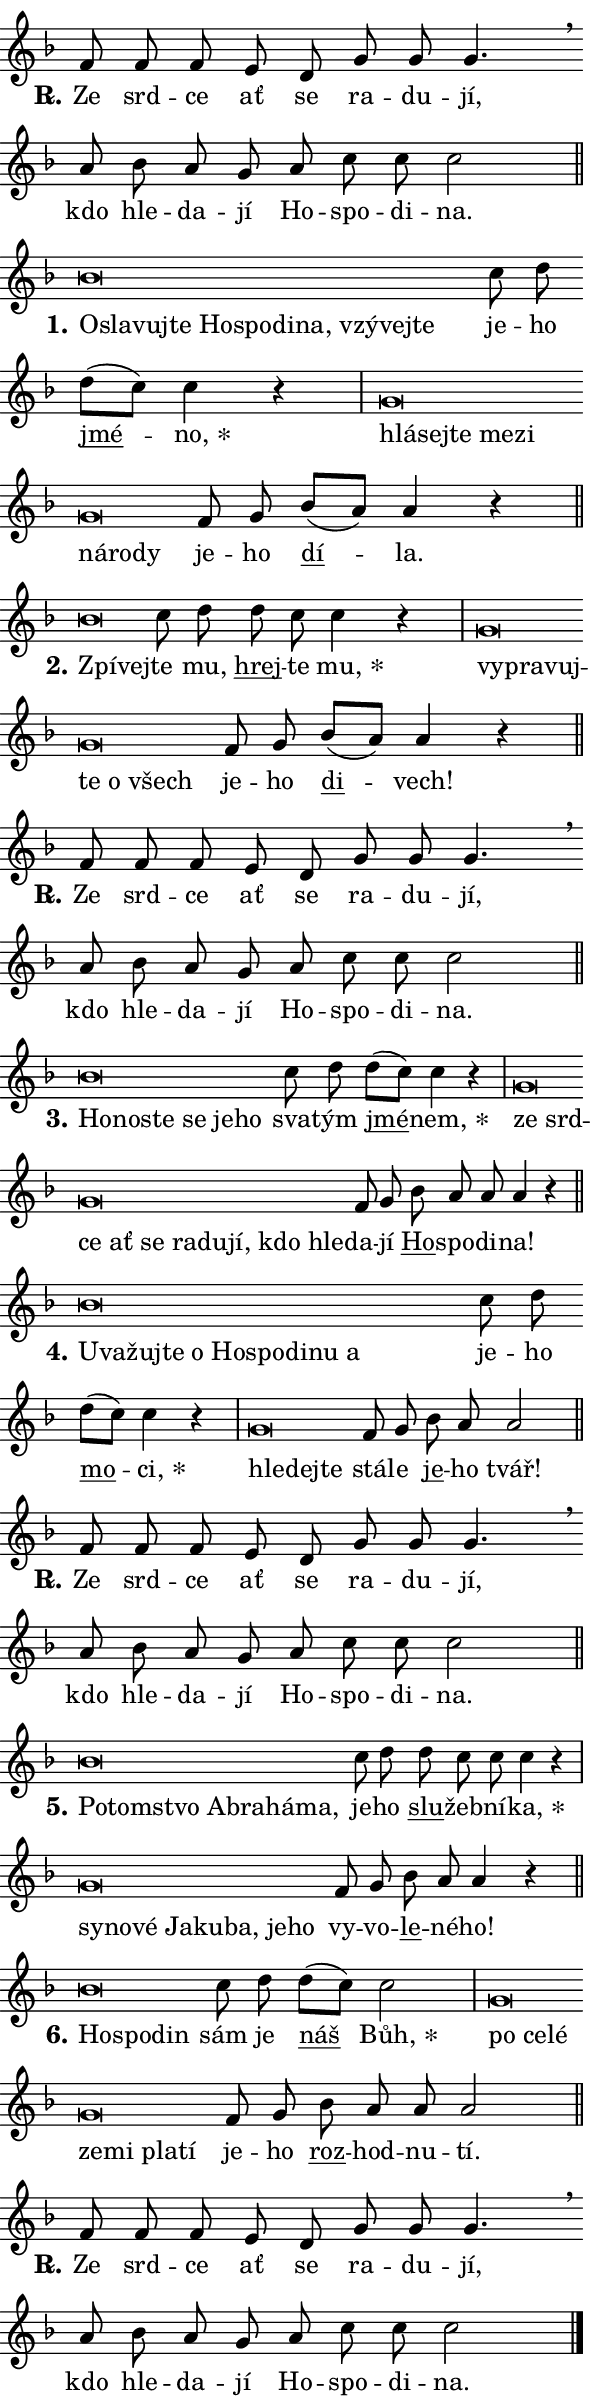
\version "2.24.0"
\header { tagline = "" }
\paper {
  indent = 0\cm
  top-margin = 0\cm
  right-margin = 0.13\cm % to fit lyric hyphens
  bottom-margin = 0\cm
  left-margin = 0\cm
  paper-width = 10\cm
  page-breaking = #ly:one-page-breaking
  system-system-spacing.basic-distance = #11
  score-system-spacing.basic-distance = #11
  ragged-last = ##f
}


%% Author: Thomas Morley
%% https://lists.gnu.org/archive/html/lilypond-user/2020-05/msg00002.html
#(define (line-position grob)
"Returns position of @var[grob} in current system:
   @code{'start}, if at first time-step
   @code{'end}, if at last time-step
   @code{'middle} otherwise
"
  (let* ((col (ly:item-get-column grob))
         (ln (ly:grob-object col 'left-neighbor))
         (rn (ly:grob-object col 'right-neighbor))
         (col-to-check-left (if (ly:grob? ln) ln col))
         (col-to-check-right (if (ly:grob? rn) rn col))
         (break-dir-left
           (and
             (ly:grob-property col-to-check-left 'non-musical #f)
             (ly:item-break-dir col-to-check-left)))
         (break-dir-right
           (and
             (ly:grob-property col-to-check-right 'non-musical #f)
             (ly:item-break-dir col-to-check-right))))
        (cond ((eqv? 1 break-dir-left) 'start)
              ((eqv? -1 break-dir-right) 'end)
              (else 'middle))))

#(define (tranparent-at-line-position vctor)
  (lambda (grob)
  "Relying on @code{line-position} select the relevant enry from @var{vctor}.
Used to determine transparency,"
    (case (line-position grob)
      ((end) (not (vector-ref vctor 0)))
      ((middle) (not (vector-ref vctor 1)))
      ((start) (not (vector-ref vctor 2))))))

noteHeadBreakVisibility =
#(define-music-function (break-visibility)(vector?)
"Makes @code{NoteHead}s transparent relying on @var{break-visibility}"
#{
  \override NoteHead.transparent =
    #(tranparent-at-line-position break-visibility)
#})

#(define delete-ledgers-for-transparent-note-heads
  (lambda (grob)
    "Reads whether a @code{NoteHead} is transparent.
If so this @code{NoteHead} is removed from @code{'note-heads} from
@var{grob}, which is supposed to be @code{LedgerLineSpanner}.
As a result ledgers are not printed for this @code{NoteHead}"
    (let* ((nhds-array (ly:grob-object grob 'note-heads))
           (nhds-list
             (if (ly:grob-array? nhds-array)
                 (ly:grob-array->list nhds-array)
                 '()))
           ;; Relies on the transparent-property being done before
           ;; Staff.LedgerLineSpanner.after-line-breaking is executed.
           ;; This is fragile ...
           (to-keep
             (remove
               (lambda (nhd)
                 (ly:grob-property nhd 'transparent #f))
               nhds-list)))
      ;; TODO find a better method to iterate over grob-arrays, similiar
      ;; to filter/remove etc for lists
      ;; For now rebuilt from scratch
      (set! (ly:grob-object grob 'note-heads)  '())
      (for-each
        (lambda (nhd)
          (ly:pointer-group-interface::add-grob grob 'note-heads nhd))
        to-keep))))

squashNotes = {
  \override NoteHead.X-extent = #'(-0.2 . 0.2)
  \override NoteHead.Y-extent = #'(-0.75 . 0)
  \override NoteHead.stencil =
    #(lambda (grob)
       (let ((pos (ly:grob-property grob 'staff-position)))
         (begin
           (if (< pos -7) (display "ERROR: Lower brevis then expected\n") (display ""))
           (if (<= pos -6) ly:text-interface::print ly:note-head::print))))
}
unSquashNotes = {
  \revert NoteHead.X-extent
  \revert NoteHead.Y-extent
  \revert NoteHead.stencil
}

hideNotes = \noteHeadBreakVisibility #begin-of-line-visible
unHideNotes = \noteHeadBreakVisibility #all-visible

% work-around for resetting accidentals
% https://lilypond.org/doc/v2.23/Documentation/notation/displaying-rhythms#unmetered-music
cadenzaMeasure = {
  \cadenzaOff
  \partial 1024 s1024
  \cadenzaOn
}

#(define-markup-command (accent layout props text) (markup?)
  "Underline accented syllable"
  (interpret-markup layout props
    #{\markup \override #'(offset . 4.3) \underline { #text }#}))

responsum = \markup \concat {
  "R" \hspace #-1.05 \path #0.1 #'((moveto 0 0.07) (lineto 0.9 0.8)) \hspace #0.05 "."
}

spaceSize = #0.6828661417322834 % exact space size for TeX Gyre Schola

\layout {
  \context {
    \Staff
    \remove "Time_signature_engraver"
    \override LedgerLineSpanner.after-line-breaking = #delete-ledgers-for-transparent-note-heads
  }
  \context {
    \Lyrics {
      \override LyricSpace.minimum-distance = \spaceSize
      \override LyricText.font-name = #"TeX Gyre Schola"
      \override LyricText.font-size = 1
      \override StanzaNumber.font-name = #"TeX Gyre Schola Bold"
      \override StanzaNumber.font-size = 1
    }
  }
  \context {
    \Score 
    \override NoteHead.text =
      #(lambda (grob) 
        (let ((pos (ly:grob-property grob 'staff-position)))
          #{\markup {
            \combine
              \halign #-0.55 \raise #(if (= pos -6) 0 0.5) \override #'(thickness . 2) \draw-line #'(3.2 . 0)
              \musicglyph "noteheads.sM1"
          }#}))
  }
}

% magnetic-lyrics.ily
%
%   written by
%     Jean Abou Samra <jean@abou-samra.fr>
%     Werner Lemberg <wl@gnu.org>
%
%   adapted by
%     Jiri Hon <jiri.hon@gmail.com>
%
% Version 2022-Apr-15

% https://www.mail-archive.com/lilypond-user@gnu.org/msg149350.html

#(define (Left_hyphen_pointer_engraver context)
   "Collect syllable-hyphen-syllable occurrences in lyrics and store
them in properties.  This engraver only looks to the left.  For
example, if the lyrics input is @code{foo -- bar}, it does the
following.

@itemize @bullet
@item
Set the @code{text} property of the @code{LyricHyphen} grob between
@q{foo} and @q{bar} to @code{foo}.

@item
Set the @code{left-hyphen} property of the @code{LyricText} grob with
text @q{foo} to the @code{LyricHyphen} grob between @q{foo} and
@q{bar}.
@end itemize

Use this auxiliary engraver in combination with the
@code{lyric-@/text::@/apply-@/magnetic-@/offset!} hook."
   (let ((hyphen #f)
         (text #f))
     (make-engraver
      (acknowledgers
       ((lyric-syllable-interface engraver grob source-engraver)
        (set! text grob)))
      (end-acknowledgers
       ((lyric-hyphen-interface engraver grob source-engraver)
        ;(when (not (grob::has-interface grob 'lyric-space-interface))
          (set! hyphen grob)));)
      ((stop-translation-timestep engraver)
       (when (and text hyphen)
         (ly:grob-set-object! text 'left-hyphen hyphen))
       (set! text #f)
       (set! hyphen #f)))))

#(define (lyric-text::apply-magnetic-offset! grob)
   "If the space between two syllables is less than the value in
property @code{LyricText@/.details@/.squash-threshold}, move the right
syllable to the left so that it gets concatenated with the left
syllable.

Use this function as a hook for
@code{LyricText@/.after-@/line-@/breaking} if the
@code{Left_@/hyphen_@/pointer_@/engraver} is active."
   (let ((hyphen (ly:grob-object grob 'left-hyphen #f)))
     (when hyphen
       (let ((left-text (ly:spanner-bound hyphen LEFT)))
         (when (grob::has-interface left-text 'lyric-syllable-interface)
           (let* ((common (ly:grob-common-refpoint grob left-text X))
                  (this-x-ext (ly:grob-extent grob common X))
                  (left-x-ext
                   (begin
                     ;; Trigger magnetism for left-text.
                     (ly:grob-property left-text 'after-line-breaking)
                     (ly:grob-extent left-text common X)))
                  ;; `delta` is the gap width between two syllables.
                  (delta (- (interval-start this-x-ext)
                            (interval-end left-x-ext)))
                  (details (ly:grob-property grob 'details))
                  (threshold (assoc-get 'squash-threshold details 0.2)))
             (when (< delta threshold)
               (let* (;; We have to manipulate the input text so that
                      ;; ligatures crossing syllable boundaries are not
                      ;; disabled.  For languages based on the Latin
                      ;; script this is essentially a beautification.
                      ;; However, for non-Western scripts it can be a
                      ;; necessity.
                      (lt (ly:grob-property left-text 'text))
                      (rt (ly:grob-property grob 'text))
                      (is-space (grob::has-interface hyphen 'lyric-space-interface))
                      (space (if is-space " " ""))
                      (extra-delta (if is-space spaceSize 0))
                      ;; Append new syllable.
                      (ltrt-space (if (and (string? lt) (string? rt))
                                (string-append lt space rt)
                                (make-concat-markup (list lt space rt))))
                      ;; Right-align `ltrt` to the right side.
                      (ltrt-space-markup (grob-interpret-markup
                               grob
                               (make-translate-markup
                                (cons (interval-length this-x-ext) 0)
                                (make-right-align-markup ltrt-space)))))
                 (begin
                   ;; Don't print `left-text`.
                   (ly:grob-set-property! left-text 'stencil #f)
                   ;; Set text and stencil (which holds all collected
                   ;; syllables so far) and shift it to the left.
                   (ly:grob-set-property! grob 'text ltrt-space)
                   (ly:grob-set-property! grob 'stencil ltrt-space-markup)
                   (ly:grob-translate-axis! grob (- (- delta extra-delta)) X))))))))))


#(define (lyric-hyphen::displace-bounds-first grob)
   ;; Make very sure this callback isn't triggered too early.
   (let ((left (ly:spanner-bound grob LEFT))
         (right (ly:spanner-bound grob RIGHT)))
     (ly:grob-property left 'after-line-breaking)
     (ly:grob-property right 'after-line-breaking)
     (ly:lyric-hyphen::print grob)))

squashThreshold = #0.4

\layout {
  \context {
    \Lyrics
    \consists #Left_hyphen_pointer_engraver
    \override LyricText.after-line-breaking =
      #lyric-text::apply-magnetic-offset!
    \override LyricHyphen.stencil = #lyric-hyphen::displace-bounds-first
    \override LyricText.details.squash-threshold = \squashThreshold
    \override LyricHyphen.minimum-distance = 0
    \override LyricHyphen.minimum-length = \squashThreshold
  }
}

squashText = \override LyricText.details.squash-threshold = 9999
unSquashText = \override LyricText.details.squash-threshold = \squashThreshold

leftText = \override LyricText.self-alignment-X = #LEFT
unLeftText = \revert LyricText.self-alignment-X

starOffset = #(lambda (grob) 
                (let ((x_offset (ly:self-alignment-interface::aligned-on-x-parent grob)))
                  (if (= x_offset 0) 0 (+ x_offset 1.2))))

star = #(define-music-function (syllable)(string?)
"Append star separator at the end of a syllable"
#{
  \once \override LyricText.X-offset = #starOffset
  \lyricmode { \markup {
    #syllable
    \override #'((font-name . "TeX Gyre Schola Bold")) \hspace #0.2 \lower #0.65 \larger "*"
  } }
#})

starAccent = #(define-music-function (syllable)(string?)
"Append star separator at the end of a syllable and make accent"
#{
  \once \override LyricText.X-offset = #starOffset
  \lyricmode { \markup {
    \accent #syllable
    \override #'((font-name . "TeX Gyre Schola Bold")) \hspace #0.2 \lower #0.65 \larger "*"
  } }
#})

breath = #(define-music-function (syllable)(string?)
"Append breathing indicator at the end of a syllable"
#{
  \lyricmode { \markup { #syllable "+" } }
#})

optionalBreath = #(define-music-function (syllable)(string?)
"Append optional breathing indicator at the end of a syllable"
#{
  \lyricmode { \markup { #syllable "(+)" } }
#})


\score {
    <<
        \new Voice = "melody" { \cadenzaOn \key f \major \relative { f'8 f f e d g g g4. \breathe \bar "" a8 bes a g \bar "" a c c c2 \cadenzaMeasure \bar "||" \break } }
        \new Lyrics \lyricsto "melody" { \lyricmode { \set stanza = \responsum
Ze srd -- ce ať se ra -- du -- jí, kdo hle -- da -- jí Ho -- spo -- di -- na. } }
    >>
    \layout {}
}

\score {
    <<
        \new Voice = "melody" { \cadenzaOn \key f \major \relative { \squashNotes bes'\breve*1/16 \hideNotes \breve*1/16 \bar "" \breve*1/16 \bar "" \breve*1/16 \bar "" \breve*1/16 \bar "" \breve*1/16 \bar "" \breve*1/16 \bar "" \breve*1/16 \bar "" \breve*1/16 \bar "" \breve*1/16 \breve*1/16 \bar "" \unHideNotes \unSquashNotes c8 d \bar "" d[( c)] c4 r \cadenzaMeasure \bar "|" \squashNotes g\breve*1/16 \hideNotes \breve*1/16 \bar "" \breve*1/16 \bar "" \breve*1/16 \bar "" \breve*1/16 \bar "" \breve*1/16 \bar "" \breve*1/16 \breve*1/16 \bar "" \unHideNotes \unSquashNotes f8 g \bar "" bes[( a)] a4 r \cadenzaMeasure \bar "||" \break } }
        \new Lyrics \lyricsto "melody" { \lyricmode { \set stanza = "1."
\leftText O -- \squashText sla -- vuj -- te Ho -- spo -- di -- na, vzý -- vej -- te \unLeftText \unSquashText je -- ho \markup \accent jmé -- \star no, \leftText hlá -- \squashText sej -- te me -- zi ná -- ro -- dy \unLeftText \unSquashText je -- ho \markup \accent dí -- la. } }
    >>
    \layout {}
}

\score {
    <<
        \new Voice = "melody" { \cadenzaOn \key f \major \relative { \squashNotes bes'\breve*1/16 \hideNotes \breve*1/16 \bar "" \unHideNotes \unSquashNotes c8 d \bar "" d c c4 r \cadenzaMeasure \bar "|" \squashNotes g\breve*1/16 \hideNotes \breve*1/16 \bar "" \breve*1/16 \bar "" \breve*1/16 \bar "" \breve*1/16 \breve*1/16 \bar "" \unHideNotes \unSquashNotes f8 g \bar "" bes[( a)] a4 r \cadenzaMeasure \bar "||" \break } }
        \new Lyrics \lyricsto "melody" { \lyricmode { \set stanza = "2."
\leftText Zpí -- \squashText vej -- \unLeftText \unSquashText te mu, \markup \accent hrej -- te \star mu, \leftText vy -- \squashText pra -- vuj -- te o všech \unLeftText \unSquashText je -- ho \markup \accent di -- vech! } }
    >>
    \layout {}
}

\score {
    <<
        \new Voice = "melody" { \cadenzaOn \key f \major \relative { f'8 f f e d g g g4. \breathe \bar "" a8 bes a g \bar "" a c c c2 \cadenzaMeasure \bar "||" \break } }
        \new Lyrics \lyricsto "melody" { \lyricmode { \set stanza = \responsum
Ze srd -- ce ať se ra -- du -- jí, kdo hle -- da -- jí Ho -- spo -- di -- na. } }
    >>
    \layout {}
}

\score {
    <<
        \new Voice = "melody" { \cadenzaOn \key f \major \relative { \squashNotes bes'\breve*1/16 \hideNotes \breve*1/16 \bar "" \breve*1/16 \bar "" \breve*1/16 \bar "" \breve*1/16 \breve*1/16 \bar "" \unHideNotes \unSquashNotes c8 d \bar "" d[( c)] c4 r \cadenzaMeasure \bar "|" \squashNotes g\breve*1/16 \hideNotes \breve*1/16 \bar "" \breve*1/16 \bar "" \breve*1/16 \bar "" \breve*1/16 \bar "" \breve*1/16 \bar "" \breve*1/16 \bar "" \breve*1/16 \bar "" \breve*1/16 \breve*1/16 \bar "" \unHideNotes \unSquashNotes f8 g \bar "" bes a a a4 r \cadenzaMeasure \bar "||" \break } }
        \new Lyrics \lyricsto "melody" { \lyricmode { \set stanza = "3."
\leftText Ho -- \squashText no -- ste se je -- ho \unLeftText \unSquashText sva -- tým \markup \accent jmé -- \star nem, \leftText ze \squashText srd -- ce ať se ra -- du -- jí, kdo hle -- \unLeftText \unSquashText da -- jí \markup \accent Ho -- spo -- di -- na! } }
    >>
    \layout {}
}

\score {
    <<
        \new Voice = "melody" { \cadenzaOn \key f \major \relative { \squashNotes bes'\breve*1/16 \hideNotes \breve*1/16 \bar "" \breve*1/16 \bar "" \breve*1/16 \bar "" \breve*1/16 \bar "" \breve*1/16 \bar "" \breve*1/16 \bar "" \breve*1/16 \bar "" \breve*1/16 \breve*1/16 \bar "" \unHideNotes \unSquashNotes c8 d \bar "" d[( c)] c4 r \cadenzaMeasure \bar "|" \squashNotes g\breve*1/16 \hideNotes \breve*1/16 \breve*1/16 \bar "" \unHideNotes \unSquashNotes f8 g \bar "" bes a a2 \cadenzaMeasure \bar "||" \break } }
        \new Lyrics \lyricsto "melody" { \lyricmode { \set stanza = "4."
\leftText U -- \squashText va -- žuj -- te o Ho -- spo -- di -- nu a \unLeftText \unSquashText je -- ho \markup \accent mo -- \star ci, \leftText hle -- \squashText dej -- te \unLeftText \unSquashText stá -- le \markup \accent je -- ho tvář! } }
    >>
    \layout {}
}

\score {
    <<
        \new Voice = "melody" { \cadenzaOn \key f \major \relative { f'8 f f e d g g g4. \breathe \bar "" a8 bes a g \bar "" a c c c2 \cadenzaMeasure \bar "||" \break } }
        \new Lyrics \lyricsto "melody" { \lyricmode { \set stanza = \responsum
Ze srd -- ce ať se ra -- du -- jí, kdo hle -- da -- jí Ho -- spo -- di -- na. } }
    >>
    \layout {}
}

\score {
    <<
        \new Voice = "melody" { \cadenzaOn \key f \major \relative { \squashNotes bes'\breve*1/16 \hideNotes \breve*1/16 \bar "" \breve*1/16 \bar "" \breve*1/16 \bar "" \breve*1/16 \bar "" \breve*1/16 \breve*1/16 \bar "" \unHideNotes \unSquashNotes c8 d \bar "" d c c c4 r \cadenzaMeasure \bar "|" \squashNotes g\breve*1/16 \hideNotes \breve*1/16 \bar "" \breve*1/16 \bar "" \breve*1/16 \bar "" \breve*1/16 \bar "" \breve*1/16 \bar "" \breve*1/16 \breve*1/16 \bar "" \unHideNotes \unSquashNotes f8 g \bar "" bes a a4 r \cadenzaMeasure \bar "||" \break } }
        \new Lyrics \lyricsto "melody" { \lyricmode { \set stanza = "5."
\leftText Po -- \squashText tom -- stvo Ab -- ra -- há -- ma, \unLeftText \unSquashText je -- ho \markup \accent slu -- žeb -- ní -- \star ka, \leftText sy -- \squashText no -- vé Ja -- ku -- ba, je -- ho \unLeftText \unSquashText vy -- vo -- \markup \accent le -- né -- ho! } }
    >>
    \layout {}
}

\score {
    <<
        \new Voice = "melody" { \cadenzaOn \key f \major \relative { \squashNotes bes'\breve*1/16 \hideNotes \breve*1/16 \breve*1/16 \bar "" \unHideNotes \unSquashNotes c8 d \bar "" d[( c)] c2 \cadenzaMeasure \bar "|" \squashNotes g\breve*1/16 \hideNotes \breve*1/16 \bar "" \breve*1/16 \bar "" \breve*1/16 \bar "" \breve*1/16 \bar "" \breve*1/16 \breve*1/16 \bar "" \unHideNotes \unSquashNotes f8 g \bar "" bes a a a2 \cadenzaMeasure \bar "||" \break } }
        \new Lyrics \lyricsto "melody" { \lyricmode { \set stanza = "6."
\leftText Ho -- \squashText spo -- din \unLeftText \unSquashText sám je \markup \accent náš \star Bůh, \leftText po \squashText ce -- lé ze -- mi pla -- tí \unLeftText \unSquashText je -- ho \markup \accent roz -- hod -- nu -- tí. } }
    >>
    \layout {}
}

\score {
    <<
        \new Voice = "melody" { \cadenzaOn \key f \major \relative { f'8 f f e d g g g4. \breathe \bar "" a8 bes a g \bar "" a c c c2 \cadenzaMeasure \bar "||" \break } \bar "|." }
        \new Lyrics \lyricsto "melody" { \lyricmode { \set stanza = \responsum
Ze srd -- ce ať se ra -- du -- jí, kdo hle -- da -- jí Ho -- spo -- di -- na. } }
    >>
    \layout {}
}
